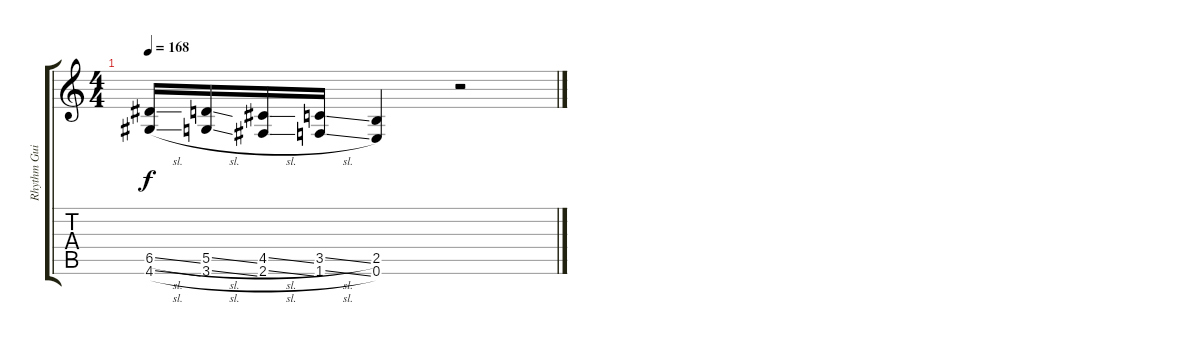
\track ("Rhythm Guitar 1" "Rhythm Gui") {instrument distortionguitar}
\staff {score tabs}
\tuning (E4 B3 G3 D3 A2 E2) {hide}
\ts (4 4)
\tempo 168
\clef g2
\ks c
(6.5{sl} 4.6{sl}).16{dy f} (5.5{sl} 3.6{sl}).16 (4.5{sl} 2.6{sl}).16 (3.5{sl} 1.6{sl}).16 (2.5 0.6).4 r.2
